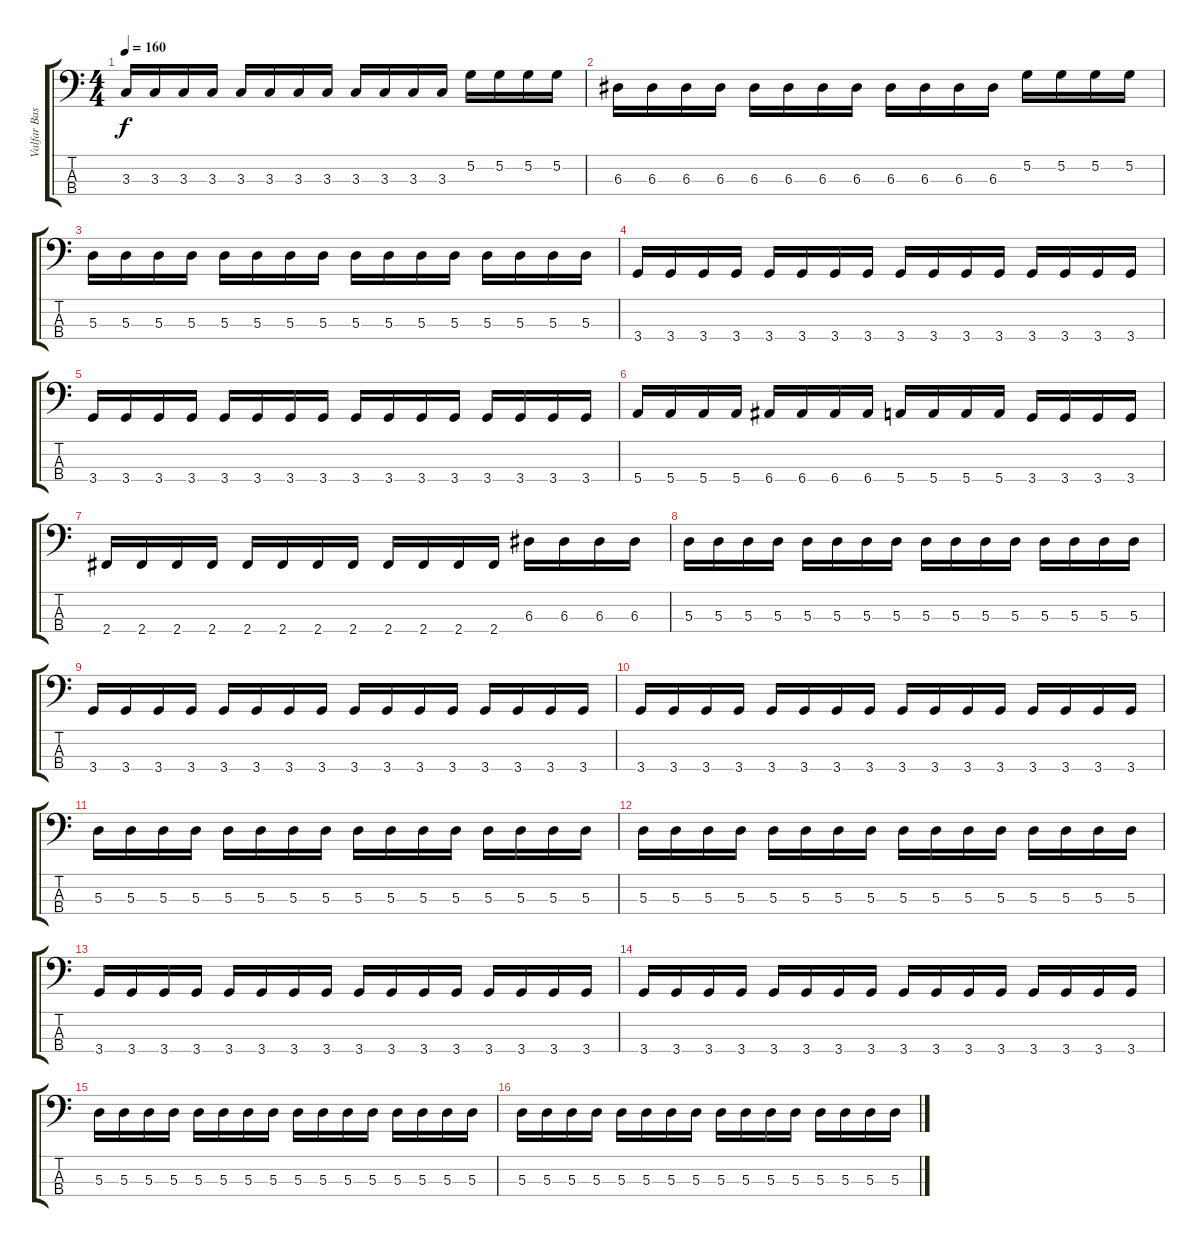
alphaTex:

\track ("Valfar Bass" "Valfar Bas") {instrument electricbasspick}
\staff {score tabs}
\tuning (G2 D2 A1 E1) {hide}
\ts (4 4)
\tempo 160
\clef f4
\ks c
3.3.16{dy f} 3.3.16 3.3.16 3.3.16 3.3.16 3.3.16 3.3.16 3.3.16 3.3.16 3.3.16 3.3.16 3.3.16 5.2.16 5.2.16 5.2.16 5.2.16 |
6.3.16 6.3.16 6.3.16 6.3.16 6.3.16 6.3.16 6.3.16 6.3.16 6.3.16 6.3.16 6.3.16 6.3.16 5.2.16 5.2.16 5.2.16 5.2.16 |
5.3.16 5.3.16 5.3.16 5.3.16 5.3.16 5.3.16 5.3.16 5.3.16 5.3.16 5.3.16 5.3.16 5.3.16 5.3.16 5.3.16 5.3.16 5.3.16 |
3.4.16 3.4.16 3.4.16 3.4.16 3.4.16 3.4.16 3.4.16 3.4.16 3.4.16 3.4.16 3.4.16 3.4.16 3.4.16 3.4.16 3.4.16 3.4.16 |
3.4.16 3.4.16 3.4.16 3.4.16 3.4.16 3.4.16 3.4.16 3.4.16 3.4.16 3.4.16 3.4.16 3.4.16 3.4.16 3.4.16 3.4.16 3.4.16 |
5.4.16 5.4.16 5.4.16 5.4.16 6.4.16 6.4.16 6.4.16 6.4.16 5.4.16 5.4.16 5.4.16 5.4.16 3.4.16 3.4.16 3.4.16 3.4.16 |
2.4.16 2.4.16 2.4.16 2.4.16 2.4.16 2.4.16 2.4.16 2.4.16 2.4.16 2.4.16 2.4.16 2.4.16 6.3.16 6.3.16 6.3.16 6.3.16 |
5.3.16 5.3.16 5.3.16 5.3.16 5.3.16 5.3.16 5.3.16 5.3.16 5.3.16 5.3.16 5.3.16 5.3.16 5.3.16 5.3.16 5.3.16 5.3.16 |
3.4.16 3.4.16 3.4.16 3.4.16 3.4.16 3.4.16 3.4.16 3.4.16 3.4.16 3.4.16 3.4.16 3.4.16 3.4.16 3.4.16 3.4.16 3.4.16 |
3.4.16 3.4.16 3.4.16 3.4.16 3.4.16 3.4.16 3.4.16 3.4.16 3.4.16 3.4.16 3.4.16 3.4.16 3.4.16 3.4.16 3.4.16 3.4.16 |
5.3.16 5.3.16 5.3.16 5.3.16 5.3.16 5.3.16 5.3.16 5.3.16 5.3.16 5.3.16 5.3.16 5.3.16 5.3.16 5.3.16 5.3.16 5.3.16 |
5.3.16 5.3.16 5.3.16 5.3.16 5.3.16 5.3.16 5.3.16 5.3.16 5.3.16 5.3.16 5.3.16 5.3.16 5.3.16 5.3.16 5.3.16 5.3.16 |
3.4.16 3.4.16 3.4.16 3.4.16 3.4.16 3.4.16 3.4.16 3.4.16 3.4.16 3.4.16 3.4.16 3.4.16 3.4.16 3.4.16 3.4.16 3.4.16 |
3.4.16 3.4.16 3.4.16 3.4.16 3.4.16 3.4.16 3.4.16 3.4.16 3.4.16 3.4.16 3.4.16 3.4.16 3.4.16 3.4.16 3.4.16 3.4.16 |
5.3.16 5.3.16 5.3.16 5.3.16 5.3.16 5.3.16 5.3.16 5.3.16 5.3.16 5.3.16 5.3.16 5.3.16 5.3.16 5.3.16 5.3.16 5.3.16 |
5.3.16 5.3.16 5.3.16 5.3.16 5.3.16 5.3.16 5.3.16 5.3.16 5.3.16 5.3.16 5.3.16 5.3.16 5.3.16 5.3.16 5.3.16 5.3.16
